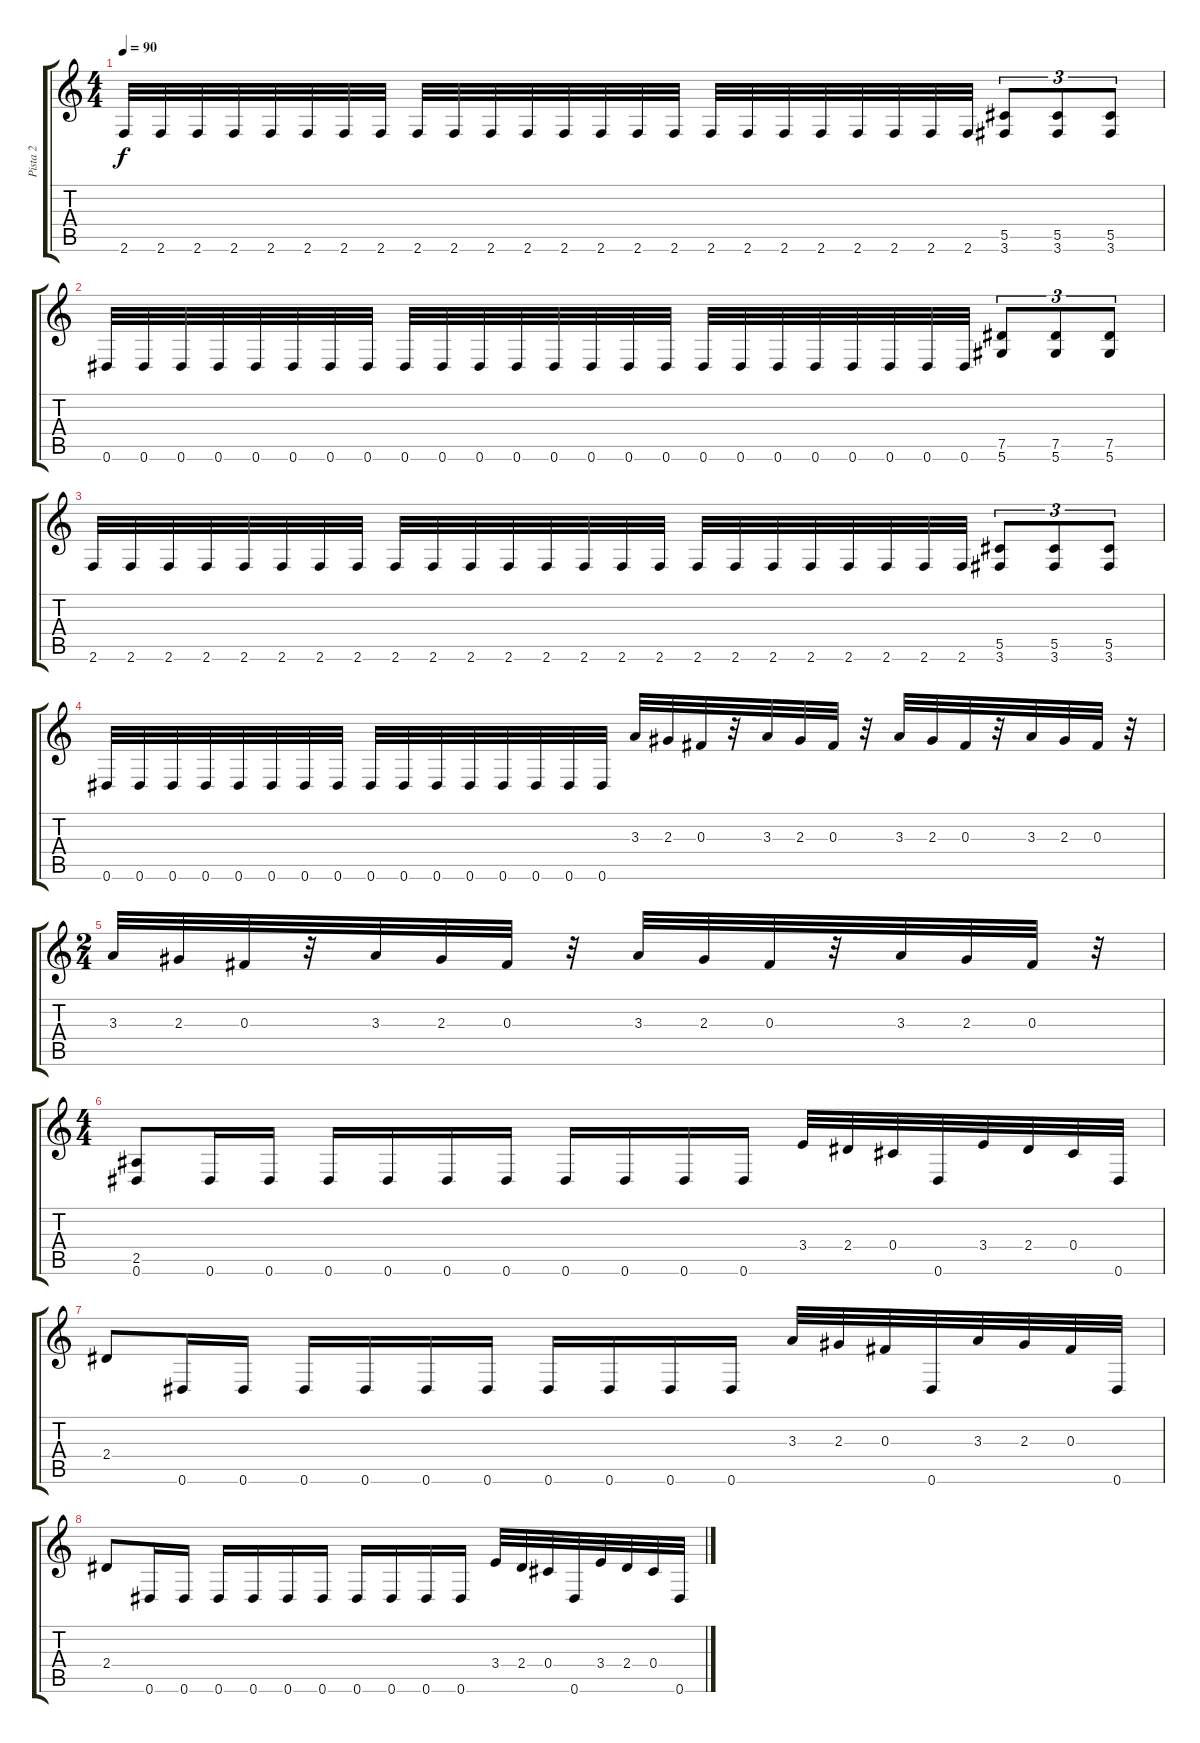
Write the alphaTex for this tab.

\track ("Pista 2" "Pista 2") {instrument distortionguitar}
\staff {score tabs}
\tuning (Eb4 Bb3 Gb3 Db3 Ab2 Eb2) {hide}
\ts (4 4)
\tempo 90
\clef g2
\ks c
2.6.32{dy f} 2.6.32 2.6.32 2.6.32 2.6.32 2.6.32 2.6.32 2.6.32 2.6.32 2.6.32 2.6.32 2.6.32 2.6.32 2.6.32 2.6.32 2.6.32 2.6.32 2.6.32 2.6.32 2.6.32 2.6.32 2.6.32 2.6.32 2.6.32 (5.5 3.6).8{tu (3 2)} (5.5 3.6).8{tu (3 2)} (5.5 3.6).8{tu (3 2)} |
0.6.32 0.6.32 0.6.32 0.6.32 0.6.32 0.6.32 0.6.32 0.6.32 0.6.32 0.6.32 0.6.32 0.6.32 0.6.32 0.6.32 0.6.32 0.6.32 0.6.32 0.6.32 0.6.32 0.6.32 0.6.32 0.6.32 0.6.32 0.6.32 (7.5 5.6).8{tu (3 2)} (7.5 5.6).8{tu (3 2)} (7.5 5.6).8{tu (3 2)} |
2.6.32 2.6.32 2.6.32 2.6.32 2.6.32 2.6.32 2.6.32 2.6.32 2.6.32 2.6.32 2.6.32 2.6.32 2.6.32 2.6.32 2.6.32 2.6.32 2.6.32 2.6.32 2.6.32 2.6.32 2.6.32 2.6.32 2.6.32 2.6.32 (5.5 3.6).8{tu (3 2)} (5.5 3.6).8{tu (3 2)} (5.5 3.6).8{tu (3 2)} |
0.6.32 0.6.32 0.6.32 0.6.32 0.6.32 0.6.32 0.6.32 0.6.32 0.6.32 0.6.32 0.6.32 0.6.32 0.6.32 0.6.32 0.6.32 0.6.32 3.3.32 2.3.32 0.3.32 r.32 3.3.32 2.3.32 0.3.32 r.32 3.3.32 2.3.32 0.3.32 r.32 3.3.32 2.3.32 0.3.32 r.32 |
\ts (2 4)
3.3.32 2.3.32 0.3.32 r.32 3.3.32 2.3.32 0.3.32 r.32 3.3.32 2.3.32 0.3.32 r.32 3.3.32 2.3.32 0.3.32 r.32 |
\ts (4 4)
(2.5 0.6).8 0.6.16 0.6.16 0.6.16 0.6.16 0.6.16 0.6.16 0.6.16 0.6.16 0.6.16 0.6.16 3.4.32 2.4.32 0.4.32 0.6.32 3.4.32 2.4.32 0.4.32 0.6.32 |
2.4.8 0.6.16 0.6.16 0.6.16 0.6.16 0.6.16 0.6.16 0.6.16 0.6.16 0.6.16 0.6.16 3.3.32 2.3.32 0.3.32 0.6.32 3.3.32 2.3.32 0.3.32 0.6.32 |
2.4.8 0.6.16 0.6.16 0.6.16 0.6.16 0.6.16 0.6.16 0.6.16 0.6.16 0.6.16 0.6.16 3.4.32 2.4.32 0.4.32 0.6.32 3.4.32 2.4.32 0.4.32 0.6.32
